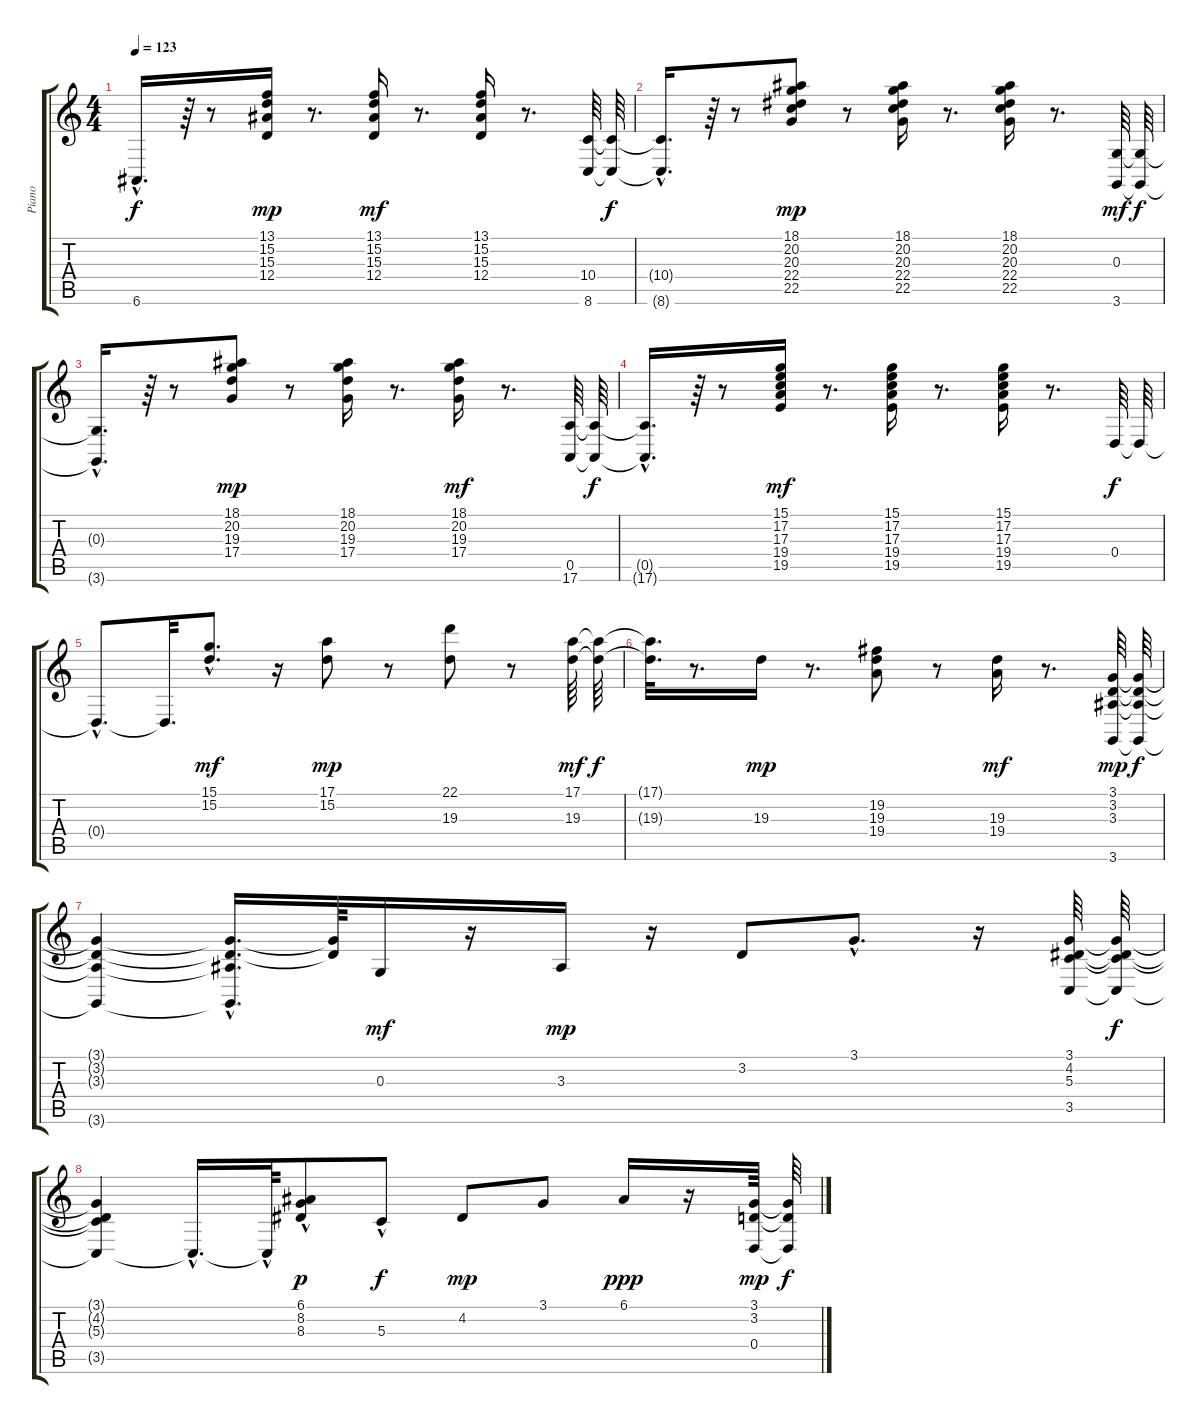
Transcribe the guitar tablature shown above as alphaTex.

\track ("Piano" "Piano") {instrument acousticgrandpiano}
\staff {score tabs}
\tuning (E4 B3 G3 D3 A2 E2) {hide}
\ts (4 4)
\tempo 123
\clef g2
\ks c
6.6{hac t}.16{d dy f} r.64 r.8 (13.1 15.2 15.3 12.4).16{dy mp} r.8{d} (13.1 15.2 15.3 12.4).16{dy mf} r.8{d} (13.1 15.2 15.3 12.4).16 r.8{d} (10.4 8.6).64 (10.4{t} 8.6{t}).64{dy f} |
(10.4{hac t} 8.6{hac t}).16{d} r.64 r.8 (18.1 20.2 20.3 22.4 22.5).8{dy mp} r.8 (18.1 20.2 20.3 22.4 22.5).16 r.8{d} (18.1 20.2 20.3 22.4 22.5).16 r.8{d} (0.3 3.6).64{dy mf} (0.3{t} 3.6{t}).64{dy f} |
(0.3{hac t} 3.6{hac t}).16{d} r.64 r.8 (18.1 20.2 19.3 17.4).8{dy mp} r.8 (18.1 20.2 19.3 17.4).16 r.8{d} (18.1 20.2 19.3 17.4).16{dy mf} r.8{d} (0.5 17.6).64 (0.5{t} 17.6{t}).64{dy f} |
(0.5{t} 17.6{hac t}).16{d} r.64 r.8 (15.1 17.2 17.3 19.4 19.5).16{dy mf} r.8{d} (15.1 17.2 17.3 19.4 19.5).16 r.8{d} (15.1 17.2 17.3 19.4 19.5).16 r.8{d} 0.4.64{dy f} 0.4{t}.64 |
0.4{hac t}.8{d} 0.4{t}.32{d} (15.1{hac} 15.2).8{d dy mf} r.16 (17.1 15.2).8{dy mp} r.8 (22.1 19.3).8 r.8 (17.1 19.3).64{dy mf} (17.1{t} 19.3{t}).64{dy f} |
(17.1{t} 19.3{t}).32{d} r.8{d} 19.3.16{dy mp} r.8{d} (19.2 19.3 19.4).8 r.8 (19.3 19.4).16{dy mf} r.8{d} (3.1 3.2 3.3 3.6).64{dy mp} (3.1{t} 3.2{t} 3.3{t} 3.6{t}).64{dy f} |
(3.1{t} 3.2{t} 3.3{t} 3.6{t}).4 (3.1{hac t} 3.2{hac t} 3.3{hac t} 3.6{hac t}).16{d} (3.1{t} 3.2{t}).64 0.3.16{dy mf} r.16 3.3.16{dy mp} r.16 3.2.8 3.1{hac}.8{d} r.16 (3.1 4.2 5.3 3.5).64 (3.1{t} 4.2{t} 5.3{t} 3.5{t}).64{dy f} |
(3.1{t} 4.2{t} 5.3{t} 3.5{t}).4 3.5{hac t}.16{d} 3.5{hac t}.64 (6.1 8.2{hac} 8.3{hac}).8{dy p} 5.3{hac}.8{dy f} 4.2.8{dy mp} 3.1.8 6.1.16{dy ppp} r.16 (3.1 3.2 0.4).64{dy mp} (3.1{t} 3.2{t} 0.4{t}).64{dy f}
